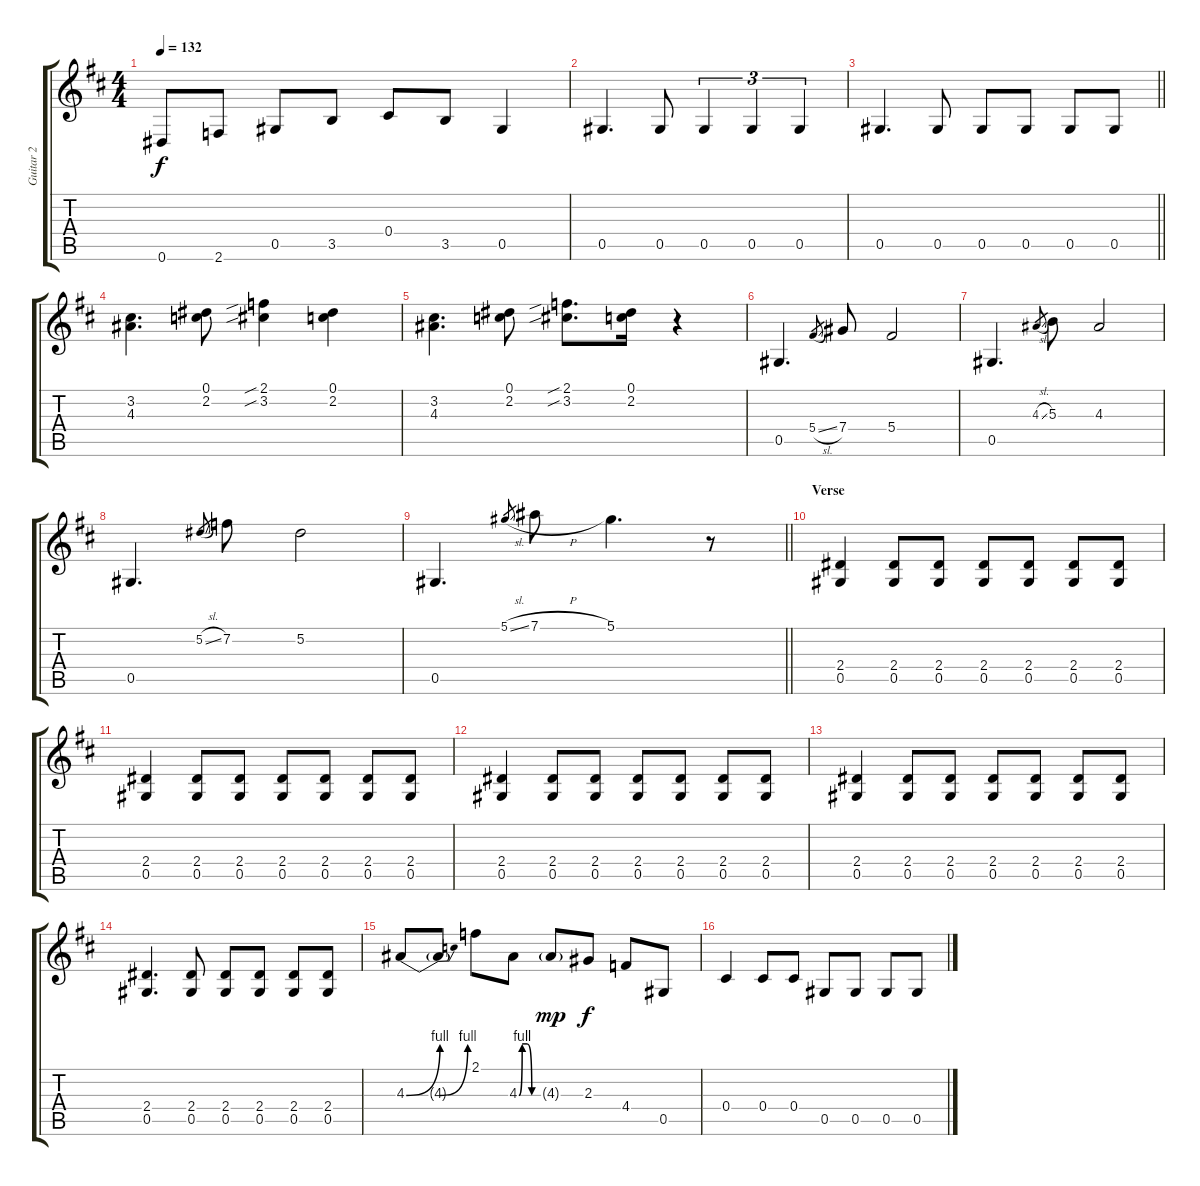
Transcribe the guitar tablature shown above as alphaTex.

\track ("Guitar 2" "Guitar 2") {instrument acousticguitarnylon}
\staff {score tabs}
\tuning (Eb4 Bb3 Gb3 Db3 Ab2 Eb2) {hide}
\ts (4 4)
\tempo 132
\clef g2
\ks d
0.6.8{dy f} 2.6.8 0.5.8 3.5.8 0.4.8 3.5.8 0.5.4 |
0.5.4{d} 0.5.8 0.5.4{tu (3 2)} 0.5.4{tu (3 2)} 0.5.4{tu (3 2)} |
\barLineRight lightlight
0.5.4{d} 0.5.8 0.5.8 0.5.8 0.5.8 0.5.8 |
(3.2 4.3).4{d} (0.1 2.2).8 (2.1{sib} 3.2{sib}).4 (0.1 2.2).4 |
(3.2 4.3).4{d} (0.1 2.2).8 (2.1{sib} 3.2{sib}).8{d} (0.1 2.2).16 r.4 |
0.5.4{d} 5.4{sl}.8{gr} 7.4.8 5.4.2 |
0.5.4{d} 4.3{sl}.8{gr} 5.3.8 4.3.2 |
0.5.4{d} 5.2{sl}.8{gr} 7.2.8 5.2.2 |
\barLineRight lightlight
0.5.4{d} 5.1{sl}.8{gr} 7.1{h}.8 5.1.4{d} r.8 |
\section ("" "Verse")
(2.4 0.5).4 (2.4 0.5).8 (2.4 0.5).8 (2.4 0.5).8 (2.4 0.5).8 (2.4 0.5).8 (2.4 0.5).8 |
(2.4 0.5).4 (2.4 0.5).8 (2.4 0.5).8 (2.4 0.5).8 (2.4 0.5).8 (2.4 0.5).8 (2.4 0.5).8 |
(2.4 0.5).4 (2.4 0.5).8 (2.4 0.5).8 (2.4 0.5).8 (2.4 0.5).8 (2.4 0.5).8 (2.4 0.5).8 |
(2.4 0.5).4 (2.4 0.5).8 (2.4 0.5).8 (2.4 0.5).8 (2.4 0.5).8 (2.4 0.5).8 (2.4 0.5).8 |
(2.4 0.5).4{d} (2.4 0.5).8 (2.4 0.5).8 (2.4 0.5).8 (2.4 0.5).8 (2.4 0.5).8 |
4.3{be (bend 0 0 60 4)}.8 4.3{be (bend 0 0 60 4) t}.8 2.1.8 4.3{be (custom 0 0 10 4 25 4 40 0 60 0)}.8 4.3{g}.8{dy mp} 2.3.8{dy f} 4.4.8 0.5.8 |
0.4.4 0.4.8 0.4.8 0.5.8 0.5.8 0.5.8 0.5.8
